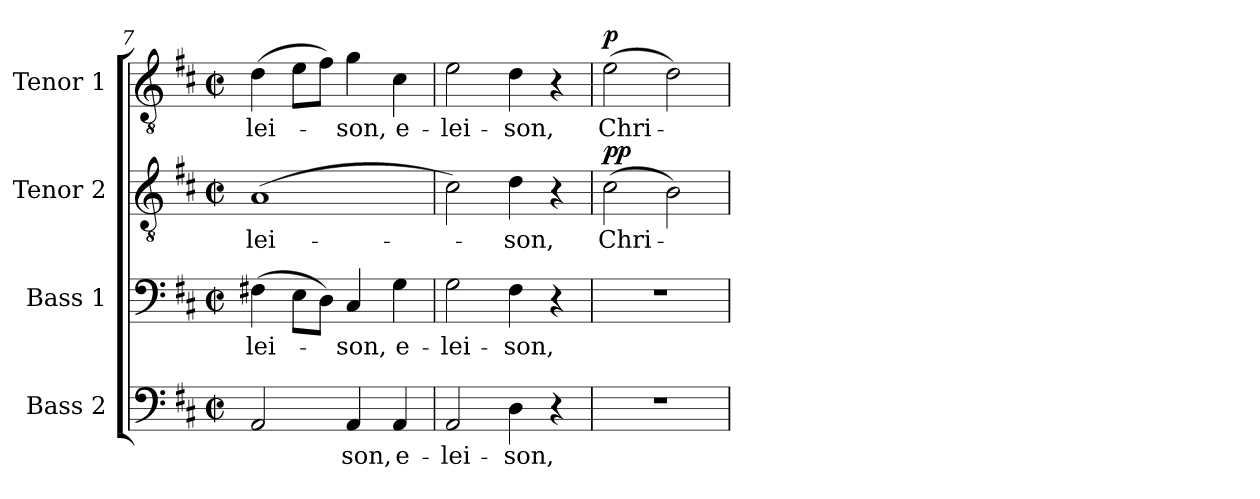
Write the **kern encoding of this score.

**kern	**text	**kern	**text	**kern	**text	**dynam	**kern	**text	**dynam
*part4	*part4	*part3	*part3	*part2	*part2	*part2	*part1	*part1	*part1
*staff4	*staff4	*staff3	*staff3	*staff2	*staff2	*staff2	*staff1	*staff1	*staff1
*I"Bass 2	*	*I"Bass 1	*	*I"Tenor 2	*	*	*I"Tenor 1	*	*
*I'B. 2	*	*I'B. 1	*	*I'T. 2	*	*	*I'T. 1	*	*
*clefF4	*	*clefF4	*	*clefGv2	*	*	*clefGv2	*	*
*k[f#c#]	*	*k[f#c#]	*	*k[f#c#]	*	*	*k[f#c#]	*	*
*D:	*	*D:	*	*D:	*	*	*D:	*	*
*M2/2	*	*M2/2	*	*M2/2	*	*	*M2/2	*	*
*met(c|)	*	*met(c|)	*	*met(c|)	*	*	*met(c|)	*	*
=7	=7	=7	=7	=7	=7	=7	=7	=7	=7
!	!	!	!LO:LY:b	!	!LO:LY:b	!	!	!LO:LY:b	!
2AA/	.	(>4F#X\	-lei-	(>1A	-lei-	.	(>4d\	-lei-	.
.	.	8E\L	.	.	.	.	8e\L	.	.
.	.	8D\J)	.	.	.	.	8f#\J)	.	.
!	!LO:LY:b	!	!LO:LY:b	!	!	!	!	!LO:LY:b	!
4AA/	-son,	4C#/	-son,	.	.	.	4g\	-son,	.
!	!LO:LY:b	!	!LO:LY:b	!	!	!	!	!LO:LY:b	!
4AA/	e-	4G\	e-	.	.	.	4c#\	e-	.
=8	=8	=8	=8	=8	=8	=8	=8	=8	=8
!	!LO:LY:b	!	!LO:LY:b	!	!	!	!	!LO:LY:b	!
2AA/	-lei-	2G\	-lei-	2c#\)	.	.	2e\	-lei-	.
!	!LO:LY:b	!	!LO:LY:b	!	!LO:LY:b	!	!	!LO:LY:b	!
4D\	-son,	4F#\	-son,	4d\	-son,	.	4d\	-son,	.
4r	.	4r	.	4r	.	.	4r	.	.
=9	=9	=9	=9	=9	=9	=9	=9	=9	=9
!	!	!	!	!	!LO:LY:b	!LO:DY:a	!	!LO:LY:b	!LO:DY:a
1r	.	1r	.	(>2c#\	Chri-	pp	(>2e\	Chri-	p
.	.	.	.	2B\)	.	.	2d\)	.	.
=	=	=	=	=	=	=	=	=	=
*-	*-	*-	*-	*-	*-	*-	*-	*-	*-
